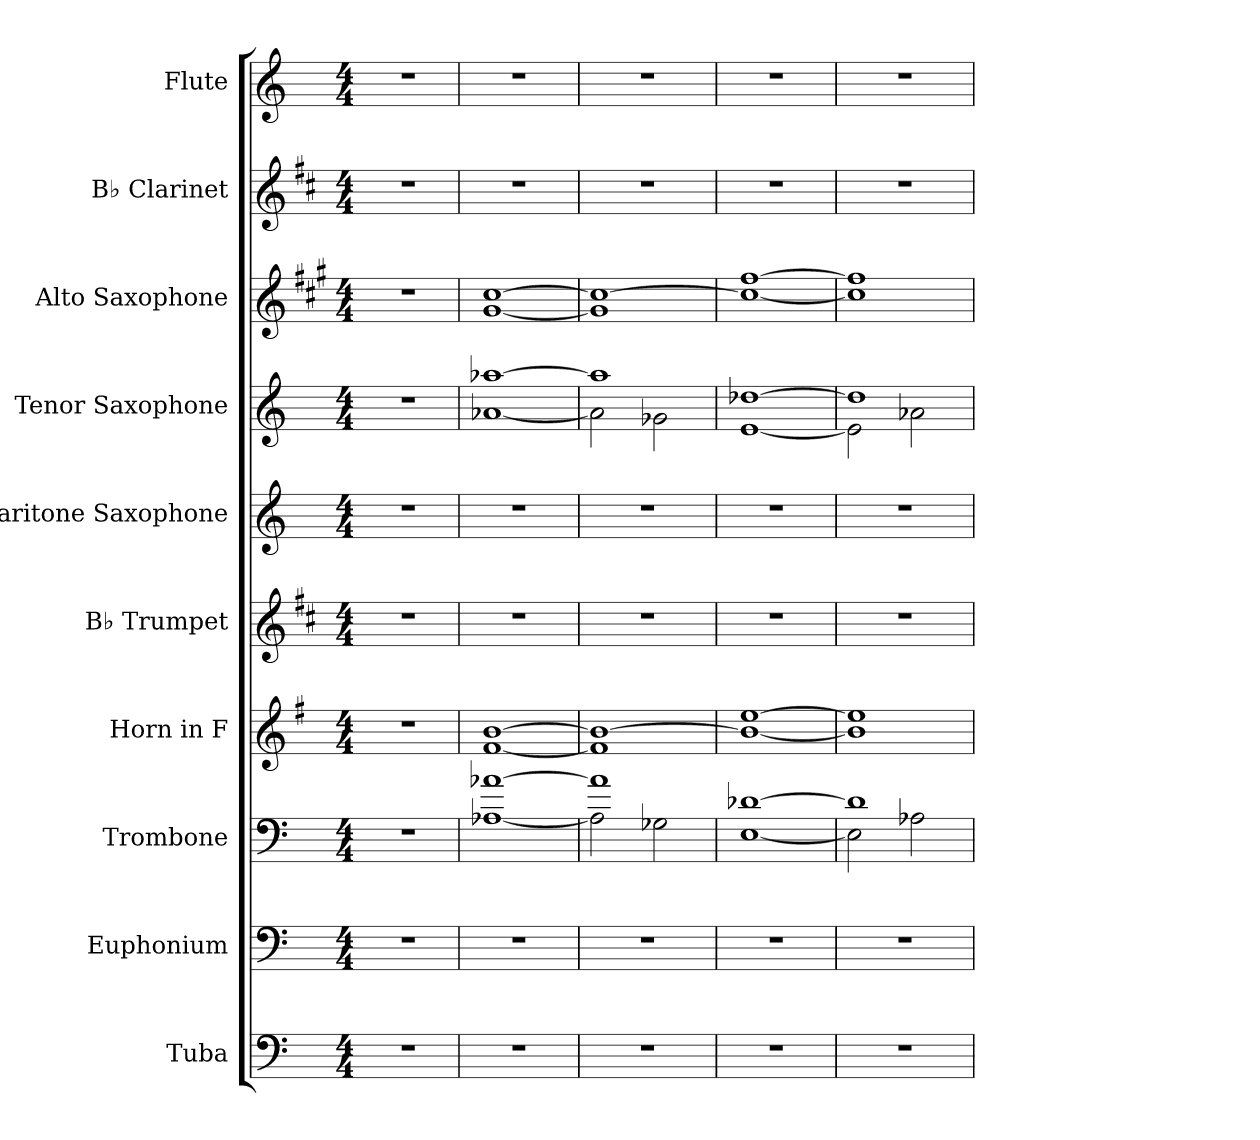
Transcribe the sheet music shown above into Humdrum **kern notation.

**kern	**kern	**kern	**kern	**kern	**kern	**kern	**kern	**kern	**kern
*part10	*part9	*part8	*part7	*part6	*part5	*part4	*part3	*part2	*part1
*staff10	*staff9	*staff8	*staff7	*staff6	*staff5	*staff4	*staff3	*staff2	*staff1
*I"Tuba	*I"Euphonium	*I"Trombone	*I"Horn in F	*I"B♭ Trumpet	*I"Baritone Saxophone	*I"Tenor Saxophone	*I"Alto Saxophone	*I"B♭ Clarinet	*I"Flute
*I'Tba.	*I'Euph.	*I'Tbn.	*	*I'B♭ Tpt.	*I'Bar. Sax.	*I'T. Sax.	*I'A. Sax.	*I'B♭ Cl.	*I'Fl.
*clefF4	*clefF4	*clefF4	*clefG2	*clefG2	*clefG2	*clefG2	*clefG2	*clefG2	*clefG2
*	*	*	*ITrd4c7	*ITrd1c2	*ITrd12c21	*ITrd8c14	*ITrd5c9	*ITrd1c2	*
*k[]	*k[]	*k[]	*k[]	*k[]	*k[]	*k[]	*k[]	*k[]	*k[]
*M4/4	*M4/4	*M4/4	*M4/4	*M4/4	*M4/4	*M4/4	*M4/4	*M4/4	*M4/4
*MM170	*MM170	*MM170	*MM170	*MM170	*MM170	*MM170	*MM170	*MM170	*MM170
=1	=1	=1	=1	=1	=1	=1	=1	=1	=1
1r	1r	1r	1r	1r	1r	1r	1r	1r	1r
=2	=2	=2	=2	=2	=2	=2	=2	=2	=2
*	*	*^	*^	*	*	*^	*^	*	*
1r	1r	[1a-X	[1A-X	[1e	[1B	1r	1r	[1a-X	[1A-X	[1e	[1B	1r	1r
=3	=3	=3	=3	=3	=3	=3	=3	=3	=3	=3	=3	=3	=3
1r	1r	1a-]	2A-\]	1e_	1B]	1r	1r	1a-]	2A-\]	1e_	1B]	1r	1r
.	.	.	2G-X\	.	.	.	.	.	2G-X\	.	.	.	.
*	*	*	*	*v	*v	*	*	*	*	*v	*v	*	*
=4	=4	=4	=4	=4	=4	=4	=4	=4	=4	=4	=4
1r	1r	[1d-X	[1E	1e_ [1a	1r	1r	[1d-X	[1E	1e_ [1a	1r	1r
=5	=5	=5	=5	=5	=5	=5	=5	=5	=5	=5	=5
1r	1r	1d-]	2E\]	1e] 1a]	1r	1r	1d-]	2E\]	1e] 1a]	1r	1r
.	.	.	2A-X\	.	.	.	.	2A-X\	.	.	.
*	*	*v	*v	*	*	*	*v	*v	*	*	*
=	=	=	=	=	=	=	=	=	=
*-	*-	*-	*-	*-	*-	*-	*-	*-	*-
